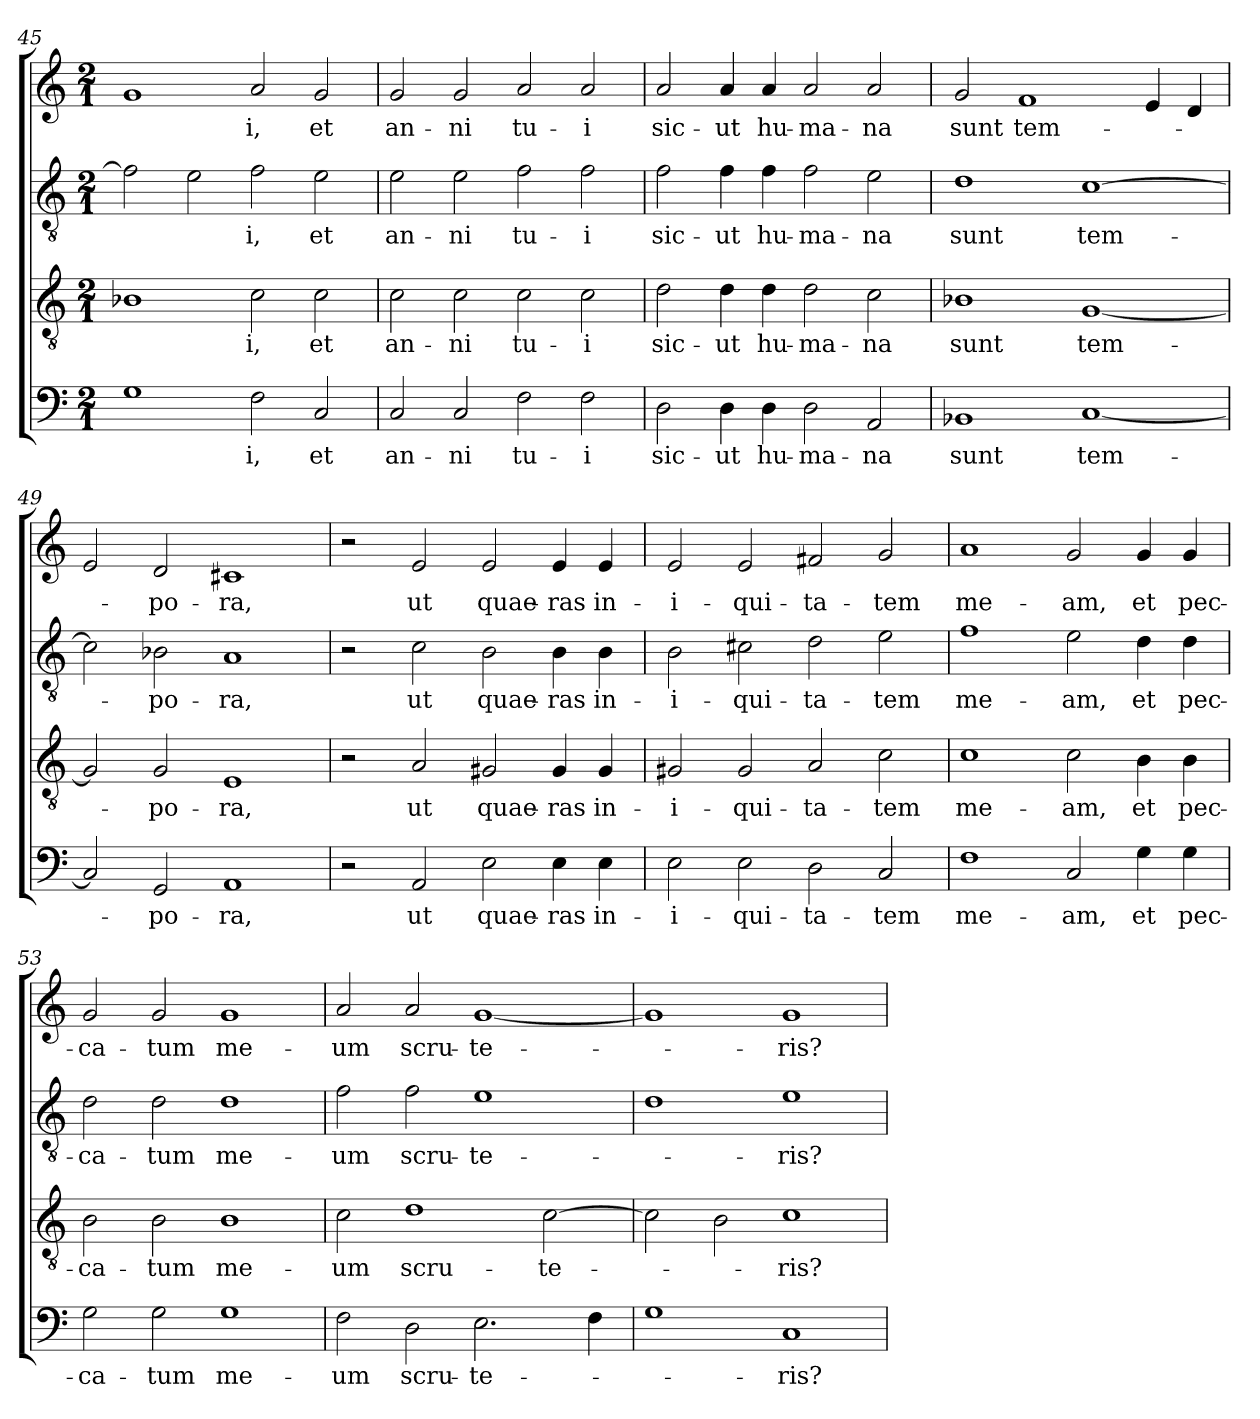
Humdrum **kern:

**kern	**text	**kern	**text	**kern	**text	**kern	**text
*part4	*part4	*part3	*part3	*part2	*part2	*part1	*part1
*staff4	*staff4	*staff3	*staff3	*staff2	*staff2	*staff1	*staff1
*clefF4	*	*clefGv2	*	*clefGv2	*	*clefG2	*
*k[]	*	*k[]	*	*k[]	*	*k[]	*
*C:	*	*C:	*	*C:	*	*C:	*
*M2/1	*	*M2/1	*	*M2/1	*	*M2/1	*
=45	=45	=45	=45	=45	=45	=45	=45
1G	.	1B-X	.	2f\]	.	1g	.
.	.	.	.	2e\	.	.	.
!	!LO:LY:b	!	!LO:LY:b	!	!LO:LY:b	!	!LO:LY:b
2F\	-i,	2c\	-i,	2f\	-i,	2a/	-i,
!	!LO:LY:b	!	!LO:LY:b	!	!LO:LY:b	!	!LO:LY:b
2C/	et	2c\	et	2e\	et	2g/	et
=46	=46	=46	=46	=46	=46	=46	=46
!	!LO:LY:b	!	!LO:LY:b	!	!LO:LY:b	!	!LO:LY:b
2C/	an-	2c\	an-	2e\	an-	2g/	an-
!	!LO:LY:b	!	!LO:LY:b	!	!LO:LY:b	!	!LO:LY:b
2C/	-ni	2c\	-ni	2e\	-ni	2g/	-ni
!	!LO:LY:b	!	!LO:LY:b	!	!LO:LY:b	!	!LO:LY:b
2F\	tu-	2c\	tu-	2f\	tu-	2a/	tu-
!	!LO:LY:b	!	!LO:LY:b	!	!LO:LY:b	!	!LO:LY:b
2F\	-i	2c\	-i	2f\	-i	2a/	-i
=47	=47	=47	=47	=47	=47	=47	=47
!	!LO:LY:b	!	!LO:LY:b	!	!LO:LY:b	!	!LO:LY:b
2D\	sic-	2d\	sic-	2f\	sic-	2a/	sic-
!	!LO:LY:b	!	!LO:LY:b	!	!LO:LY:b	!	!LO:LY:b
4D\	-ut	4d\	-ut	4f\	-ut	4a/	-ut
!	!LO:LY:b	!	!LO:LY:b	!	!LO:LY:b	!	!LO:LY:b
4D\	hu-	4d\	hu-	4f\	hu-	4a/	hu-
!	!LO:LY:b	!	!LO:LY:b	!	!LO:LY:b	!	!LO:LY:b
2D\	-ma-	2d\	-ma-	2f\	-ma-	2a/	-ma-
!	!LO:LY:b	!	!LO:LY:b	!	!LO:LY:b	!	!LO:LY:b
2AA/	-na	2c\	-na	2e\	-na	2a/	-na
=48	=48	=48	=48	=48	=48	=48	=48
!	!LO:LY:b	!	!LO:LY:b	!	!LO:LY:b	!	!LO:LY:b
1BB-X	sunt	1B-X	sunt	1d	sunt	2g/	sunt
!	!	!	!	!	!	!	!LO:LY:b
.	.	.	.	.	.	1f	tem-
!	!LO:LY:b	!	!LO:LY:b	!	!LO:LY:b	!	!
[1C	tem-	[1G	tem-	[1c	tem-	.	.
.	.	.	.	.	.	4e/	.
.	.	.	.	.	.	4d/	.
!!LO:PB:g=z
=49	=49	=49	=49	=49	=49	=49	=49
2C/]	.	2G/]	.	2c\]	.	2e/	.
!	!LO:LY:b	!	!LO:LY:b	!	!LO:LY:b	!	!LO:LY:b
2GG/	-po-	2G/	-po-	2B-X\	-po-	2d/	-po-
!	!LO:LY:b	!	!LO:LY:b	!	!LO:LY:b	!	!LO:LY:b
1AA	-ra,	1E	-ra,	1A	-ra,	1c#X	-ra,
=50	=50	=50	=50	=50	=50	=50	=50
2r	.	2r	.	2r	.	2r	.
!	!LO:LY:b	!	!LO:LY:b	!	!LO:LY:b	!	!LO:LY:b
2AA/	ut	2A/	ut	2c\	ut	2e/	ut
!	!LO:LY:b	!	!LO:LY:b	!	!LO:LY:b	!	!LO:LY:b
2E\	quae-	2G#X/	quae-	2B\	quae-	2e/	quae-
!	!LO:LY:b	!	!LO:LY:b	!	!LO:LY:b	!	!LO:LY:b
4E\	-ras	4G#/	-ras	4B\	-ras	4e/	-ras
!	!LO:LY:b	!	!LO:LY:b	!	!LO:LY:b	!	!LO:LY:b
4E\	in-	4G#/	in-	4B\	in-	4e/	in-
=51	=51	=51	=51	=51	=51	=51	=51
!	!LO:LY:b	!	!LO:LY:b	!	!LO:LY:b	!	!LO:LY:b
2E\	-i-	2G#X/	-i-	2B\	-i-	2e/	-i-
!	!LO:LY:b	!	!LO:LY:b	!	!LO:LY:b	!	!LO:LY:b
2E\	-qui-	2G#/	-qui-	2c#X\	-qui-	2e/	-qui-
!	!LO:LY:b	!	!LO:LY:b	!	!LO:LY:b	!	!LO:LY:b
2D\	-ta-	2A/	-ta-	2d\	-ta-	2f#X/	-ta-
!	!LO:LY:b	!	!LO:LY:b	!	!LO:LY:b	!	!LO:LY:b
2C/	-tem	2c\	-tem	2e\	-tem	2g/	-tem
=52	=52	=52	=52	=52	=52	=52	=52
!	!LO:LY:b	!	!LO:LY:b	!	!LO:LY:b	!	!LO:LY:b
1F	me-	1c	me-	1f	me-	1a	me-
!	!LO:LY:b	!	!LO:LY:b	!	!LO:LY:b	!	!LO:LY:b
2C/	-am,	2c\	-am,	2e\	-am,	2g/	-am,
!	!LO:LY:b	!	!LO:LY:b	!	!LO:LY:b	!	!LO:LY:b
4G\	et	4B\	et	4d\	et	4g/	et
!	!LO:LY:b	!	!LO:LY:b	!	!LO:LY:b	!	!LO:LY:b
4G\	pec-	4B\	pec-	4d\	pec-	4g/	pec-
=53	=53	=53	=53	=53	=53	=53	=53
!	!LO:LY:b	!	!LO:LY:b	!	!LO:LY:b	!	!LO:LY:b
2G\	-ca-	2B\	-ca-	2d\	-ca-	2g/	-ca-
!	!LO:LY:b	!	!LO:LY:b	!	!LO:LY:b	!	!LO:LY:b
2G\	-tum	2B\	-tum	2d\	-tum	2g/	-tum
!	!LO:LY:b	!	!LO:LY:b	!	!LO:LY:b	!	!LO:LY:b
1G	me-	1B	me-	1d	me-	1g	me-
=54	=54	=54	=54	=54	=54	=54	=54
!	!LO:LY:b	!	!LO:LY:b	!	!LO:LY:b	!	!LO:LY:b
2F\	-um	2c\	-um	2f\	-um	2a/	-um
!	!LO:LY:b	!	!LO:LY:b	!	!LO:LY:b	!	!LO:LY:b
2D\	scru-	1d	scru-	2f\	scru-	2a/	scru-
!	!LO:LY:b	!	!	!	!LO:LY:b	!	!LO:LY:b
2.E\	-te-	.	.	1e	-te-	[1g	-te-
!	!	!	!LO:LY:b	!	!	!	!
.	.	[2c\	-te-	.	.	.	.
4F\	.	.	.	.	.	.	.
!!LO:LB:g=z
=55	=55	=55	=55	=55	=55	=55	=55
1G	.	2c\]	.	1d	.	1g]	.
.	.	2B\	.	.	.	.	.
!	!LO:LY:b	!	!LO:LY:b	!	!LO:LY:b	!	!LO:LY:b
1C	-ris?	1c	-ris?	1e	-ris?	1g	-ris?
=	=	=	=	=	=	=	=
*-	*-	*-	*-	*-	*-	*-	*-
